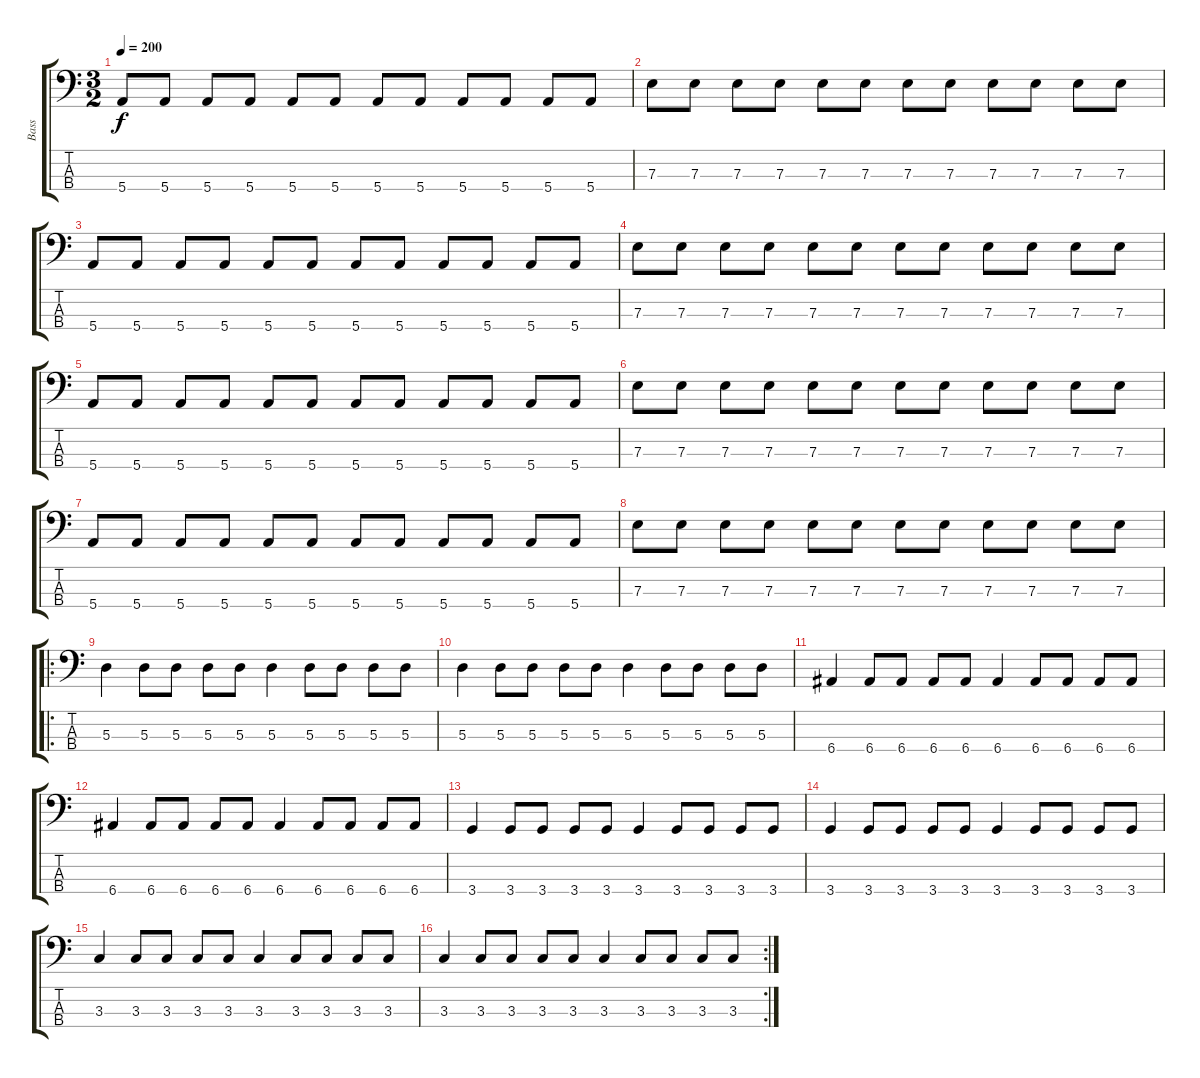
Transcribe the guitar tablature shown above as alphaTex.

\track ("Bass" "Bass") {instrument electricbasspick}
\staff {score tabs}
\tuning (G2 D2 A1 E1) {hide}
\ts (3 2)
\tempo 200
\clef f4
\ks c
5.4.8{dy f} 5.4.8 5.4.8 5.4.8 5.4.8 5.4.8 5.4.8 5.4.8 5.4.8 5.4.8 5.4.8 5.4.8 |
7.3.8 7.3.8 7.3.8 7.3.8 7.3.8 7.3.8 7.3.8 7.3.8 7.3.8 7.3.8 7.3.8 7.3.8 |
5.4.8 5.4.8 5.4.8 5.4.8 5.4.8 5.4.8 5.4.8 5.4.8 5.4.8 5.4.8 5.4.8 5.4.8 |
7.3.8 7.3.8 7.3.8 7.3.8 7.3.8 7.3.8 7.3.8 7.3.8 7.3.8 7.3.8 7.3.8 7.3.8 |
5.4.8 5.4.8 5.4.8 5.4.8 5.4.8 5.4.8 5.4.8 5.4.8 5.4.8 5.4.8 5.4.8 5.4.8 |
7.3.8 7.3.8 7.3.8 7.3.8 7.3.8 7.3.8 7.3.8 7.3.8 7.3.8 7.3.8 7.3.8 7.3.8 |
5.4.8 5.4.8 5.4.8 5.4.8 5.4.8 5.4.8 5.4.8 5.4.8 5.4.8 5.4.8 5.4.8 5.4.8 |
7.3.8 7.3.8 7.3.8 7.3.8 7.3.8 7.3.8 7.3.8 7.3.8 7.3.8 7.3.8 7.3.8 7.3.8 |
\ro
5.3.4 5.3.8 5.3.8 5.3.8 5.3.8 5.3.4 5.3.8 5.3.8 5.3.8 5.3.8 |
5.3.4 5.3.8 5.3.8 5.3.8 5.3.8 5.3.4 5.3.8 5.3.8 5.3.8 5.3.8 |
6.4.4 6.4.8 6.4.8 6.4.8 6.4.8 6.4.4 6.4.8 6.4.8 6.4.8 6.4.8 |
6.4.4 6.4.8 6.4.8 6.4.8 6.4.8 6.4.4 6.4.8 6.4.8 6.4.8 6.4.8 |
3.4.4 3.4.8 3.4.8 3.4.8 3.4.8 3.4.4 3.4.8 3.4.8 3.4.8 3.4.8 |
3.4.4 3.4.8 3.4.8 3.4.8 3.4.8 3.4.4 3.4.8 3.4.8 3.4.8 3.4.8 |
3.3.4 3.3.8 3.3.8 3.3.8 3.3.8 3.3.4 3.3.8 3.3.8 3.3.8 3.3.8 |
\rc 2
3.3.4 3.3.8 3.3.8 3.3.8 3.3.8 3.3.4 3.3.8 3.3.8 3.3.8 3.3.8
